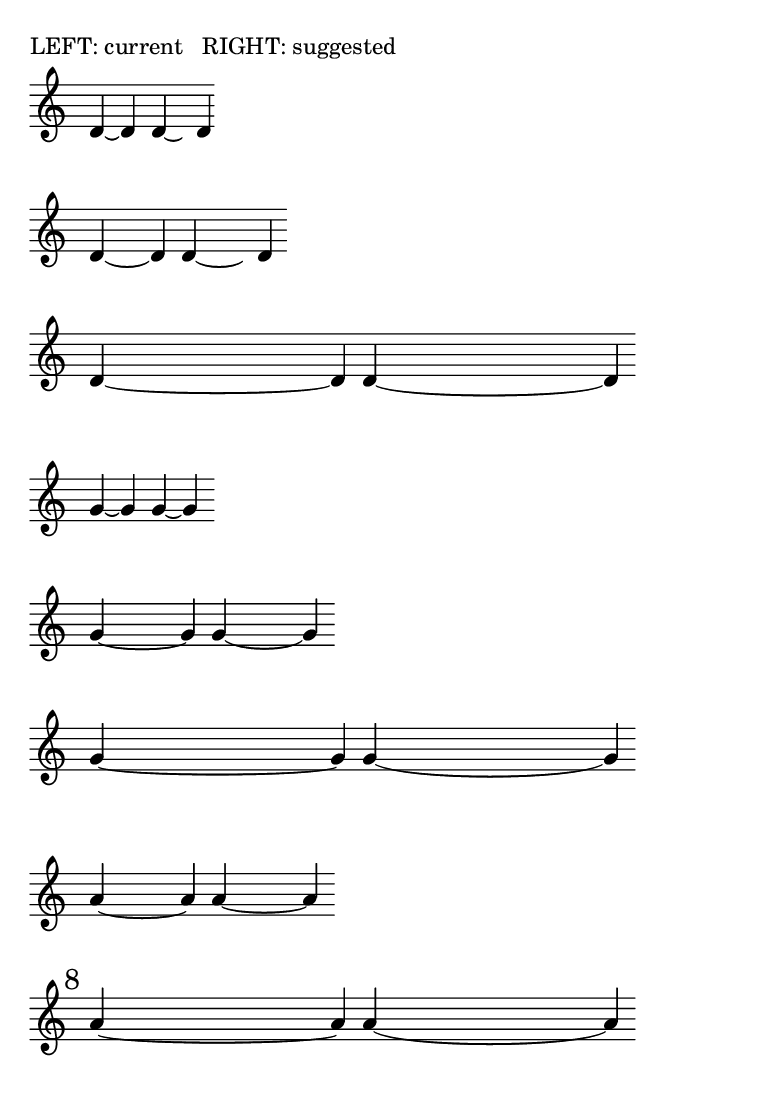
\version "2.16.2"

\paper { indent = 0  ragged-right = ##t paper-width = 13 \cm line-width = 12 \cm }

br = { \bar "" \break }

\markup { "LEFT: current   RIGHT: suggested" }

\transpose d d
\new Staff \with { \remove Time_signature_engraver } {
  \time 9999/1 \set tieWaitForNote = ##t
  d'4 ~ d'4
  \bar ""
  <<
    {
      \once \override Tie #'control-points =
      #'((1.205 . -3.1) (1.582 . -3.5) (2.512 . -3.5) (2.889 . -3.1))
      d'4 ~ \hideNotes d' \unHideNotes
    }
    \new Voice {
      \once \override Stem #'extra-offset = #'(3.00 . 0)
      \once \override NoteHead #'extra-offset = #'(3.00 . 0)
      d'4
    }
  >>
  \br

  d'4 ~ s4 d'4
  \bar ""
  <<
    {
      \once \override Tie #'control-points =
      #'((1.328 . -3) (2.128 . -3.73) (5.013 . -3.73) (5.813 . -3))
      d'4*2 ~ \hideNotes d' \unHideNotes
    }
    \new Voice {
      \once \override Stem #'extra-offset = #'(6.00 . 0)
      \once \override NoteHead #'extra-offset = #'(6.00 . 0)
      d'4
    }
  >>
  \br

  d'4 ~ s1.. d'4
  \bar ""
  \shape Tie #'((-0.2 . 0)   (0.4 . -0.3)   (-0.6 . -0.3)   (0 . 0))
  d'4 ~ s1.. d'4
  \br

}


\transpose d g

\new Staff \with { \remove Time_signature_engraver } {
  \time 9999/1 \set tieWaitForNote = ##t
  d'4 ~ d'4
  \bar ""
  \shape Tie #'((-0.2 . -0.2)   (-0.15 . -0.2)   (-0.05 . -0.2)   (0 . -0.2))
  d'4 ~ d'4
  \br

  d'4 ~ s2 d'4
  \bar ""
  \shape Tie #'((0.4 . 0.2)   (0.5 . -0.0)   (-0.5 . -0.0)   (-0.6 . 0.2))
  d'4 ~ s2 d'4
  \br

  d'4 ~ s1 s2. d'4
  \bar ""
  \shape Tie #'((0.4 . 0.25)   (1.8 . -0.35)   (-1.8 . -0.35)   (-0.65 . 0.25))
  d'4 ~ s1 s2. d'4
  \br

}


\transpose d a

\new Staff \with { \remove Time_signature_engraver } {
  \time 9999/1 \set tieWaitForNote = ##t
  d'4 ~ s2 d'4
  \bar ""
  \shape Tie #'((0.1 . 0.45)   (0.1 . 0.55)  (-0.2 . 0.55)   (-0.2 . 0.45))
  d'4 ~ s2 d'4
  \br

  \mark "8"
  d'4 ~ s1.. d'4
  \bar ""
  \shape Tie #'((0.25 . 0.35)   (1.2 . -0.3)  (-1.3 . -0.3)   (-0.35 . 0.35))
  d'4 ~ s1.. d'4
  \br


}